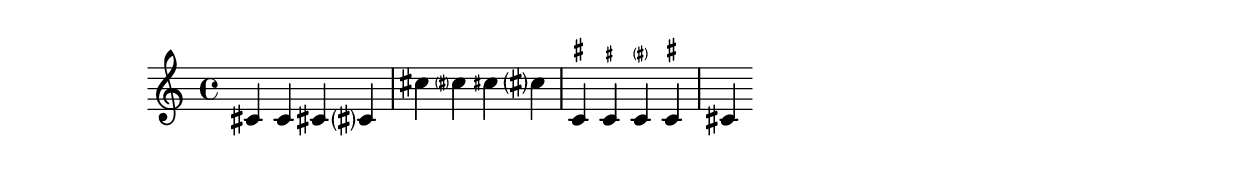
%% http://lsr.di.unimi.it/LSR/Item?id=155
%% see also http://www.lilypond.org/doc/v2.18/Documentation/snippets/tweaks-and-overrides


\relative c' {
  cis cis cis! cis?

  cis'4
  \override Staff.AccidentalCautionary.font-size = #-5
  cis?4
  \override Staff.AccidentalCautionary.parenthesized = ##f
  cis?4
  \revert Staff.AccidentalCautionary.font-size
  \revert Staff.AccidentalCautionary.parenthesized
  cis?4

  \set suggestAccidentals = ##t
  cis,4
  \override Staff.AccidentalSuggestion.font-size = #-5
  cis!4
  \override Staff.AccidentalSuggestion.parenthesized = ##t
  cis!4
  \revert Staff.AccidentalSuggestion.font-size
  \revert Staff.AccidentalSuggestion.parenthesized
  cis!4
  \set suggestAccidentals = ##f
  cis!4
}

